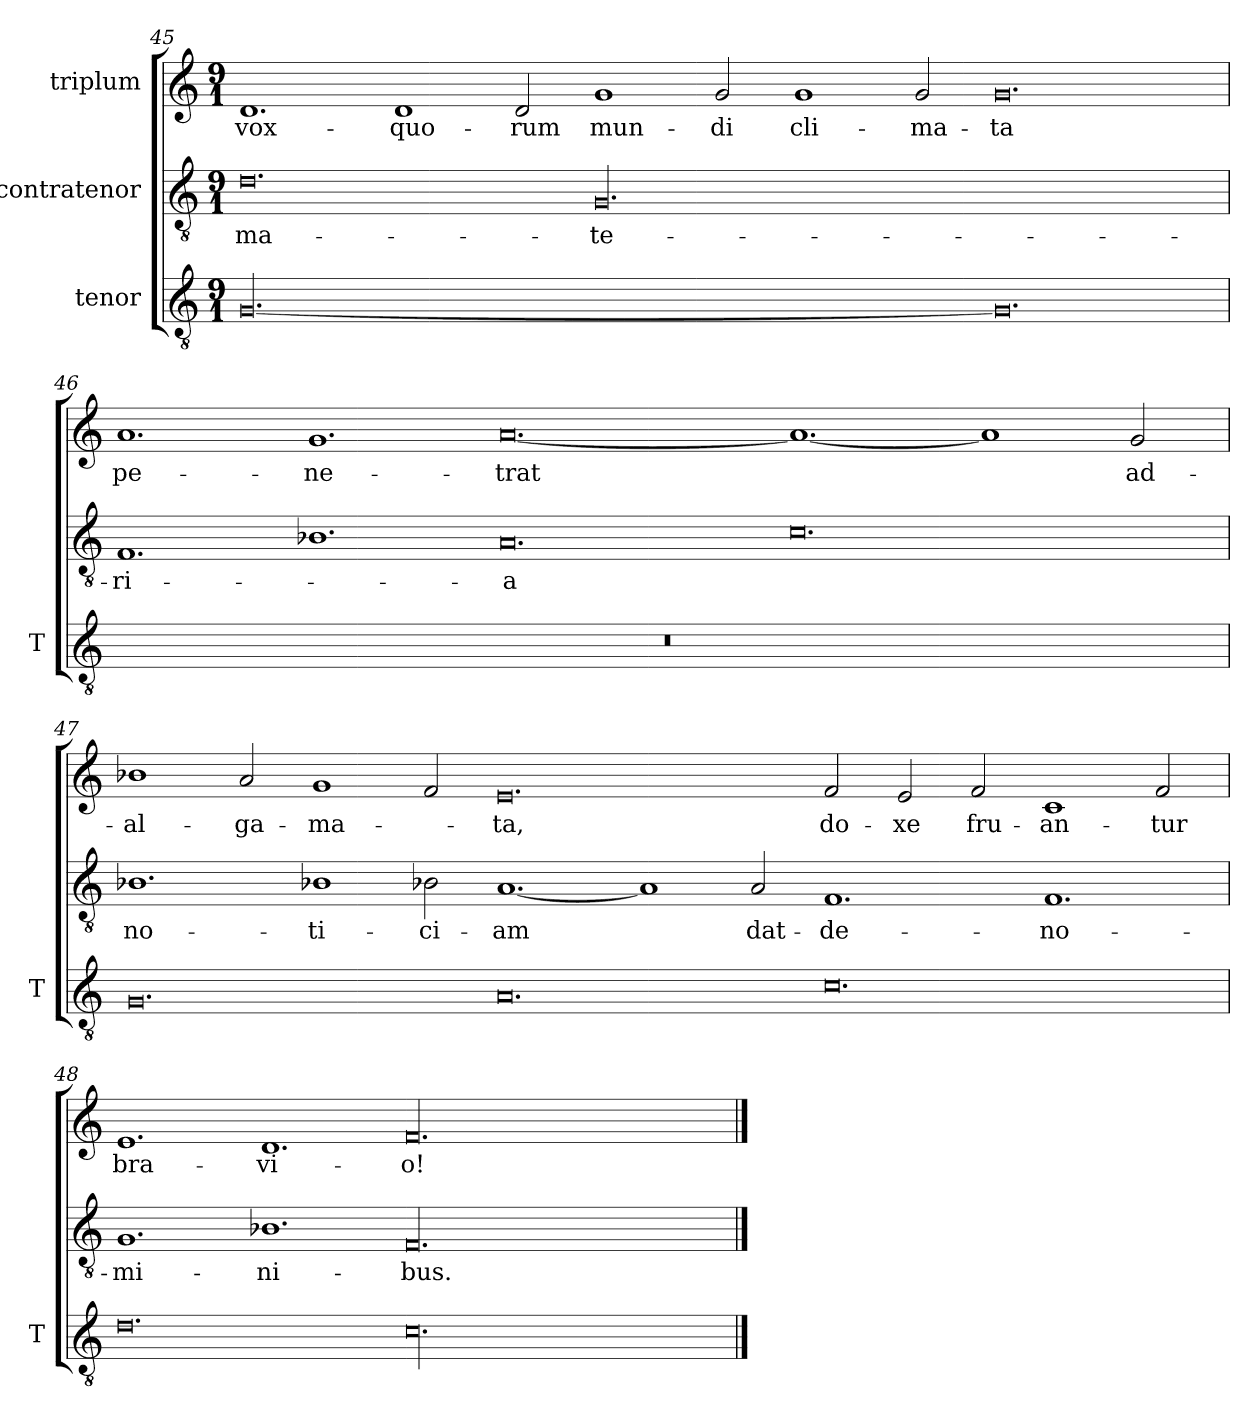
**kern	**kern	**text	**kern	**text
*part3	*part2	*part2	*part1	*part1
*staff3	*staff2	*staff2	*staff1	*staff1
*I"tenor	*I"contratenor	*	*I"triplum	*
*I'T	*	*	*	*
!!LO:PB:g=z
*clefGv2	*clefGv2	*	*clefG2	*
*k[]	*k[]	*	*k[]	*
*C:	*C:	*	*C:	*
*M9/1	*M9/1	*	*M9/1	*
=45	=45	=45	=45	=45
[00.G/	0.d\	ma-	1.d/	vox-
.	.	.	1d/	quo-
.	.	.	2d/	-rum
.	00.G/	-te-	1g/	mun-
.	.	.	2g/	-di
.	.	.	1g/	cli-
.	.	.	2g/	-ma-
0.G/]	.	.	0.g/	-ta
=46	=46	=46	=46	=46
1%9r	1.F/	-ri-	1.a/	pe-
.	1.B-X\	.	1.g/	-ne-
.	0.A/	-a	[0.a/	-trat
.	0.c\	.	1.a/_	.
.	.	.	1a/]	.
.	.	.	2g/	ad-
=47	=47	=47	=47	=47
0.G/	1.B-X\	no-	1b-X\	al-
.	.	.	2a/	-ga-
.	1B-X\	-ti-	1g/	-ma-
.	2B-X\	-ci-	2f/	.
0.A/	[1.A/	-am	0.e/	-ta,
.	1A/]	.	.	.
.	2A/	dat-	.	.
0.c\	1.F/	de-	2f/	do-
.	.	.	2e/	-xe
.	.	.	2f/	fru-
.	1.F/	no-	1c/	-an-
.	.	.	2f/	-tur
=48	=48	=48	=48	=48
0.d\	1.G/	-mi-	1.e/	bra-
.	1.B-X\	-ni-	1.d/	-vi-
00.c\	00.F/	-bus.	00.f/	-o!
==	==	==	==	==
*-	*-	*-	*-	*-
